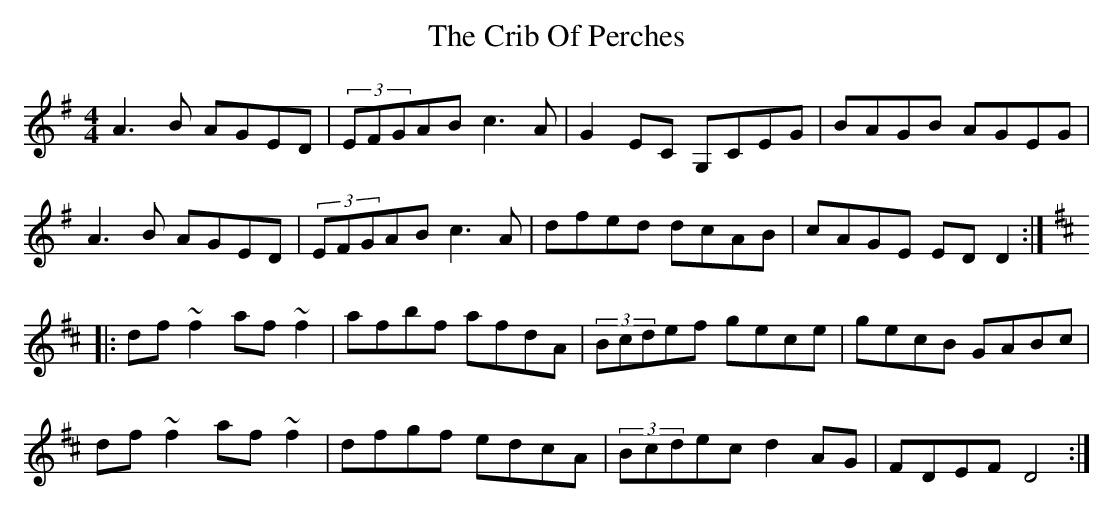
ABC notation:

X:1
T:The Crib Of Perches
M:4/4
K:G
A3B AGED | (3EFGAB c3A | G2EC G,CEG | BAGB AGEG |
A3B AGED | (3EFGAB c3A | dfed dcAB | cAGE EDD2 :|
K:D\
|:df~f2 af~f2 | afbf afdA | (3Bcdef gece | gecB GABc |
df~f2 af~f2 | dfgf edcA | (3Bcdec d2AG | FDEF D4 :|
